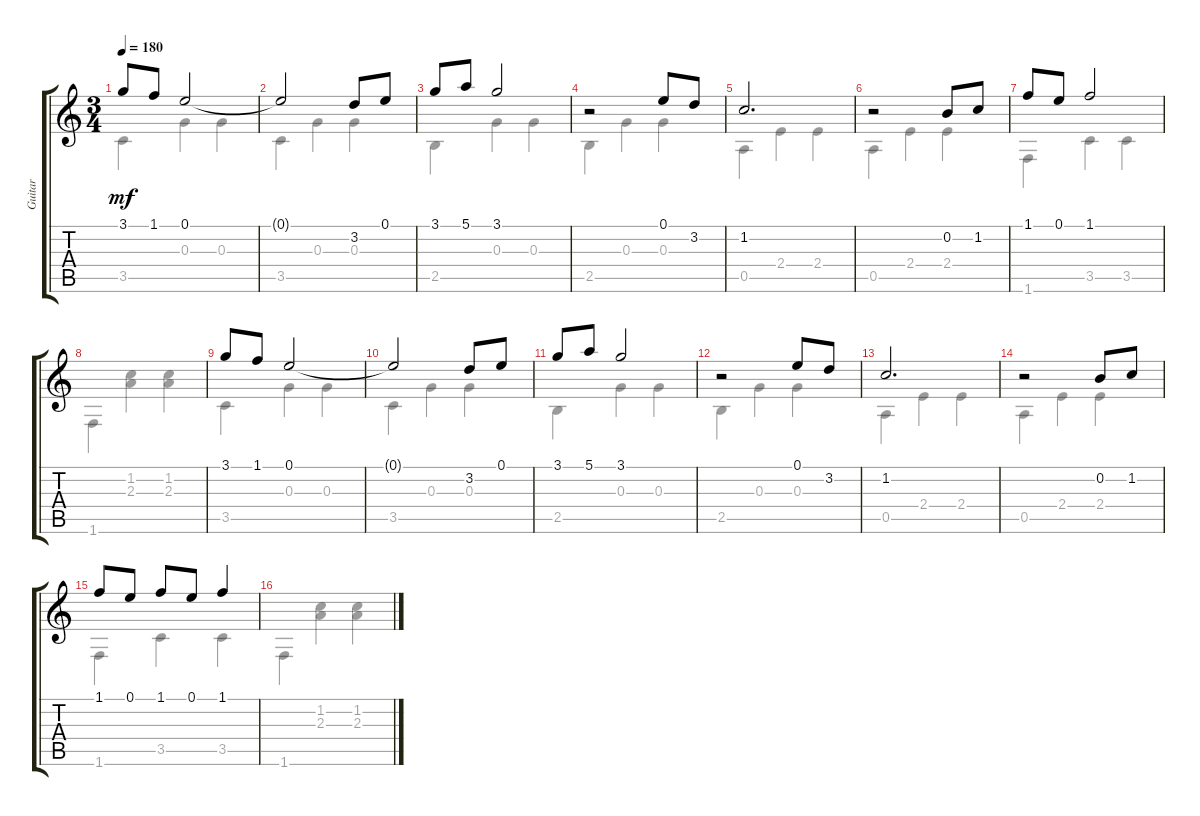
\track ("Guitar" "Guitar") {instrument acousticguitarnylon}
\staff {score tabs}
\tuning (E4 B3 G3 D3 A2 E2) {hide}
\voice
\ts (3 4)
\tempo 180
\clef g2
\ks c
3.1.8{dy mf} 1.1.8 0.1.2 |
0.1{t}.2 3.2.8 0.1.8 |
3.1.8 5.1.8 3.1.2 |
r.2 0.1.8 3.2.8 |
1.2.2{d} |
r.2 0.2.8 1.2.8 |
1.1.8 0.1.8 1.1.2 |
|
3.1.8 1.1.8 0.1.2 |
0.1{t}.2 3.2.8 0.1.8 |
3.1.8 5.1.8 3.1.2 |
r.2 0.1.8 3.2.8 |
1.2.2{d} |
r.2 0.2.8 1.2.8 |
1.1.8 0.1.8 1.1.8 0.1.8 1.1.4 |
\voice
\clef g2
\ottava regular
\simile none
\ks c
3.5.4{dy mf} 0.3.4 0.3.4 |
3.5.4 0.3.4 0.3.4 |
2.5.4 0.3.4 0.3.4 |
2.5.4 0.3.4 0.3.4 |
0.5.4 2.4.4 2.4.4 |
0.5.4 2.4.4 2.4.4 |
1.6.4 3.5.4 3.5.4 |
1.6.4 (1.2 2.3).4 (1.2 2.3).4 |
3.5.4 0.3.4 0.3.4 |
3.5.4 0.3.4 0.3.4 |
2.5.4 0.3.4 0.3.4 |
2.5.4 0.3.4 0.3.4 |
0.5.4 2.4.4 2.4.4 |
0.5.4 2.4.4 2.4.4 |
1.6.4 3.5.4 3.5.4 |
1.6.4 (1.2 2.3).4 (1.2 2.3).4
